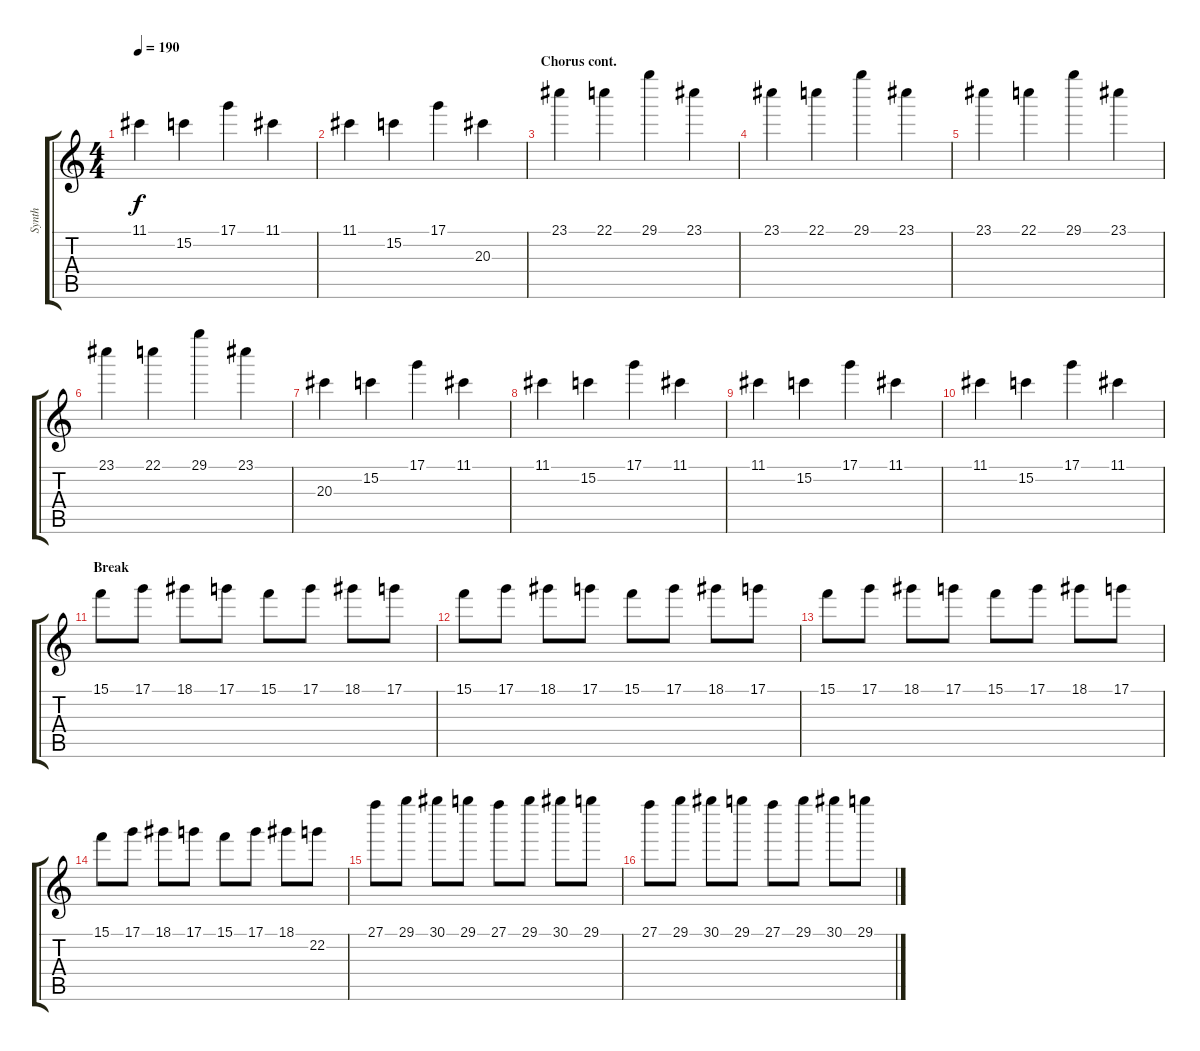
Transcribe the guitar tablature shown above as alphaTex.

\track ("Synth" "Synth") {instrument electricguitarclean}
\staff {score tabs}
\tuning (D4 A3 F3 C3 G2 C2) {hide}
\ts (4 4)
\tempo 190
\clef g2
\ks aminor
11.1.4{dy f} 15.2.4 17.1.4 11.1.4 |
11.1.4 15.2.4 17.1.4 20.3.4 |
\section ("" "Chorus cont.")
23.1.4 22.1.4 29.1.4 23.1.4 |
23.1.4 22.1.4 29.1.4 23.1.4 |
23.1.4 22.1.4 29.1.4 23.1.4 |
23.1.4 22.1.4 29.1.4 23.1.4 |
20.3.4 15.2.4 17.1.4 11.1.4 |
11.1.4 15.2.4 17.1.4 11.1.4 |
11.1.4 15.2.4 17.1.4 11.1.4 |
11.1.4 15.2.4 17.1.4 11.1.4 |
\section ("" "Break")
15.1.8 17.1.8 18.1.8 17.1.8 15.1.8 17.1.8 18.1.8 17.1.8 |
15.1.8 17.1.8 18.1.8 17.1.8 15.1.8 17.1.8 18.1.8 17.1.8 |
15.1.8 17.1.8 18.1.8 17.1.8 15.1.8 17.1.8 18.1.8 17.1.8 |
15.1.8 17.1.8 18.1.8 17.1.8 15.1.8 17.1.8 18.1.8 22.2.8 |
27.1.8 29.1.8 30.1.8 29.1.8 27.1.8 29.1.8 30.1.8 29.1.8 |
27.1.8 29.1.8 30.1.8 29.1.8 27.1.8 29.1.8 30.1.8 29.1.8
